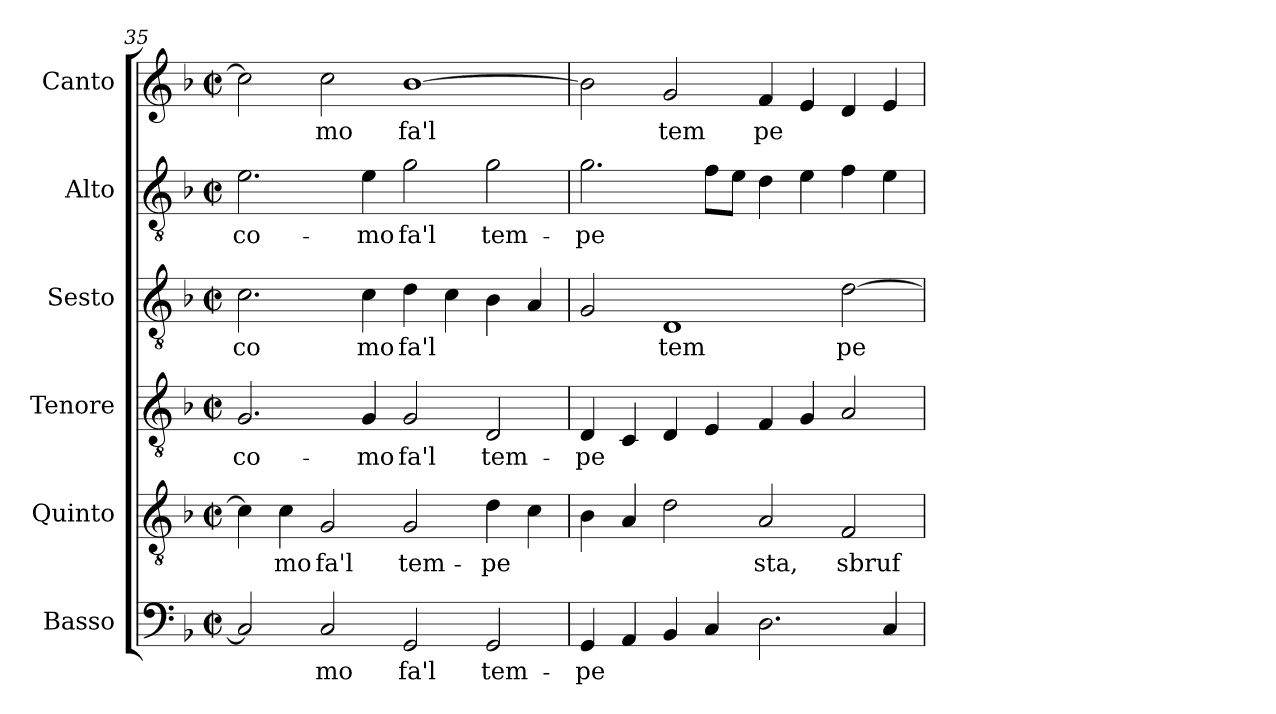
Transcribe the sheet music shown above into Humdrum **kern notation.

**kern	**text	**kern	**text	**kern	**text	**kern	**text	**kern	**text	**kern	**text
*part6	*part6	*part5	*part5	*part4	*part4	*part3	*part3	*part2	*part2	*part1	*part1
*staff6	*staff6	*staff5	*staff5	*staff4	*staff4	*staff3	*staff3	*staff2	*staff2	*staff1	*staff1
*I"Basso	*	*I"Quinto	*	*I"Tenore	*	*I"Sesto	*	*I"Alto	*	*I"Canto	*
*clefF4	*	*clefGv2	*	*clefGv2	*	*clefGv2	*	*clefGv2	*	*clefG2	*
*k[b-]	*	*k[b-]	*	*k[b-]	*	*k[b-]	*	*k[b-]	*	*k[b-]	*
*F:	*	*F:	*	*F:	*	*F:	*	*F:	*	*F:	*
*M2/2	*	*M2/2	*	*M2/2	*	*M2/2	*	*M2/2	*	*M2/2	*
*met(c|)	*	*met(c|)	*	*met(c|)	*	*met(c|)	*	*met(c|)	*	*met(c|)	*
=35	=35	=35	=35	=35	=35	=35	=35	=35	=35	=35	=35
!	!LO:LY:b:cj	!	!LO:LY:b:cj	!	!LO:LY:b:cj	!	!LO:LY:b:cj	!	!LO:LY:b:cj	!	!LO:LY:b:cj
2C/]	--	4c\]	--	2.G/	co-	2.c\	co	2.e\	co-	2cc\]	.
!	!	!	!LO:LY:b:cj	!	!	!	!	!	!	!	!
.	.	4c\	-mo	.	.	.	.	.	.	.	.
!	!LO:LY:b:cj	!	!LO:LY:b:cj	!	!	!	!	!	!	!	!LO:LY:b:cj
2C/	-mo	2G/	fa'l	.	.	.	.	.	.	2cc\	mo
!	!	!	!	!	!LO:LY:b:cj	!	!LO:LY:b:cj	!	!LO:LY:b:cj	!	!
.	.	.	.	4G/	-mo	4c\	mo	4e\	-mo	.	.
!	!LO:LY:b:cj	!	!LO:LY:b:cj	!	!LO:LY:b:cj	!	!LO:LY:b:cj	!	!LO:LY:b:cj	!	!LO:LY:b:cj
2GG/	fa'l	2G/	tem-	2G/	fa'l	4d\	fa'l	2g\	fa'l	[>1b-	fa'l
!	!	!	!	!	!	!	!LO:LY:b:cj	!	!	!	!
.	.	.	.	.	.	4c\	.	.	.	.	.
!	!LO:LY:b:cj	!	!LO:LY:b:cj	!	!LO:LY:b:cj	!	!LO:LY:b:cj	!	!LO:LY:b:cj	!	!
2GG/	tem-	4d\	-pe-	2D/	tem-	4B-\	.	2g\	tem-	.	.
!	!	!	!LO:LY:b:cj	!	!	!	!LO:LY:b:cj	!	!	!	!
.	.	4c\	--	.	.	4A/	.	.	.	.	.
=36	=36	=36	=36	=36	=36	=36	=36	=36	=36	=36	=36
!	!LO:LY:b:cj	!	!LO:LY:b:cj	!	!LO:LY:b:cj	!	!LO:LY:b:cj	!	!LO:LY:b:cj	!	!LO:LY:b:cj
4GG/	-pe-	4B-\	--	4D/	-pe-	2G/	.	2.g\	-pe-	2b-\]	.
!	!LO:LY:b:cj	!	!LO:LY:b:cj	!	!LO:LY:b:cj	!	!	!	!	!	!
4AA/	--	4A/	--	4C/	--	.	.	.	.	.	.
!	!LO:LY:b:cj	!	!LO:LY:b:cj	!	!LO:LY:b:cj	!	!LO:LY:b:cj	!	!	!	!LO:LY:b:cj
4BB-/	--	2d\	--	4D/	--	1D	tem	.	.	2g/	tem
!	!LO:LY:b:cj	!	!	!	!LO:LY:b:cj	!	!	!	!LO:LY:b:cj	!	!
4C/	--	.	.	4E/	--	.	.	8f\L	--	.	.
!	!	!	!	!	!	!	!	!	!LO:LY:b:cj	!	!
.	.	.	.	.	.	.	.	8e\J	--	.	.
!	!LO:LY:b:cj	!	!LO:LY:b:cj	!	!LO:LY:b:cj	!	!	!	!LO:LY:b:cj	!	!LO:LY:b:cj
2.D\	--	2A/	-sta,	4F/	--	.	.	4d\	--	4f/	pe
!	!	!	!	!	!LO:LY:b:cj	!	!	!	!LO:LY:b:cj	!	!LO:LY:b:cj
.	.	.	.	4G/	--	.	.	4e\	--	4e/	.
!	!	!	!LO:LY:b:cj	!	!LO:LY:b:cj	!	!LO:LY:b:cj	!	!LO:LY:b:cj	!	!LO:LY:b:cj
.	.	2F/	sbruf-	2A/	--	[>2d\	pe	4f\	--	4d/	.
!	!LO:LY:b:cj	!	!	!	!	!	!	!	!LO:LY:b:cj	!	!LO:LY:b:cj
4C/	--	.	.	.	.	.	.	4e\	--	4e/	.
=	=	=	=	=	=	=	=	=	=	=	=
*-	*-	*-	*-	*-	*-	*-	*-	*-	*-	*-	*-
